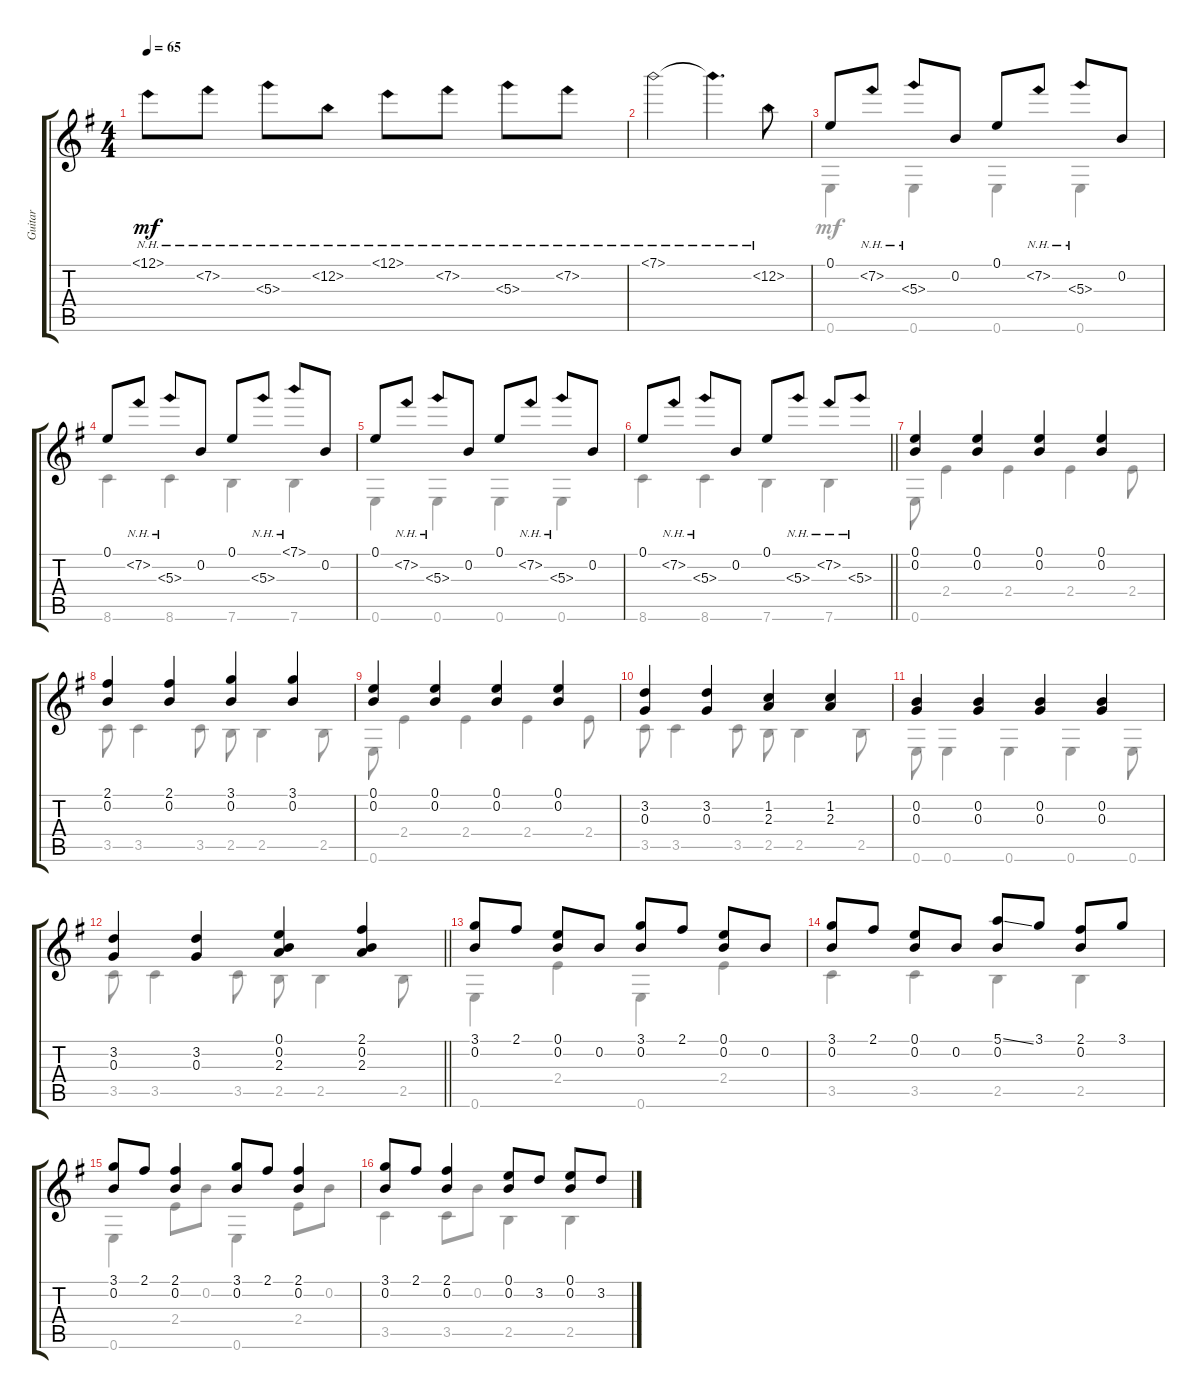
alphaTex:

\track (" Guitar" " Guitar") {instrument acousticguitarsteel}
\staff {score tabs}
\tuning (E4 B3 G3 D3 A2 E2) {hide}
\voice
\ts (4 4)
\tempo 65
\clef g2
\ks eminor
12.1{nh}.8{dy mf instrument acousticguitarsteel} 7.2{nh}.8 5.3{nh}.8 12.2{nh}.8 12.1{nh}.8 7.2{nh}.8 5.3{nh}.8 7.2{nh}.8 |
7.1{nh}.2 7.1{nh t}.4{d} 12.2{nh}.8 |
0.1.8 7.2{nh}.8 5.3{nh}.8 0.2.8 0.1.8 7.2{nh}.8 5.3{nh}.8 0.2.8 |
0.1.8 7.2{nh}.8 5.3{nh}.8 0.2.8 0.1.8 5.3{nh}.8 7.1{nh}.8 0.2.8 |
0.1.8 7.2{nh}.8 5.3{nh}.8 0.2.8 0.1.8 7.2{nh}.8 5.3{nh}.8 0.2.8 |
\barLineRight lightlight
0.1.8 7.2{nh}.8 5.3{nh}.8 0.2.8 0.1.8 5.3{nh}.8 7.2{nh}.8 5.3{nh}.8 |
(0.1 0.2).4 (0.1 0.2).4 (0.1 0.2).4 (0.1 0.2).4 |
(2.1 0.2).4 (2.1 0.2).4 (3.1 0.2).4 (3.1 0.2).4 |
(0.1 0.2).4 (0.1 0.2).4 (0.1 0.2).4 (0.1 0.2).4 |
(3.2 0.3).4 (3.2 0.3).4 (1.2 2.3).4 (1.2 2.3).4 |
(0.2 0.3).4 (0.2 0.3).4 (0.2 0.3).4 (0.2 0.3).4 |
\barLineRight lightlight
(3.2 0.3).4 (3.2 0.3).4 (0.1 0.2 2.3).4 (2.1 0.2 2.3).4 |
(3.1 0.2).8 2.1.8 (0.1 0.2).8 0.2.8 (3.1 0.2).8 2.1.8 (0.1 0.2).8 0.2.8 |
(3.1 0.2).8 2.1.8 (0.1 0.2).8 0.2.8 (5.1{ss} 0.2).8 3.1.8 (2.1 0.2).8 3.1.8 |
(3.1 0.2).8 2.1.8 (2.1 0.2).4 (3.1 0.2).8 2.1.8 (2.1 0.2).4 |
(3.1 0.2).8 2.1.8 (2.1 0.2).4 (0.1 0.2).8 3.2.8 (0.1 0.2).8 3.2.8
\voice
\clef g2
\ottava regular
\simile none
\ks eminor
|
|
0.6.4 0.6.4 0.6.4 0.6.4 |
8.6.4 8.6.4 7.6.4 7.6.4 |
0.6.4 0.6.4 0.6.4 0.6.4 |
\barLineRight lightlight
8.6.4 8.6.4 7.6.4 7.6.4 |
0.6.8 2.4.4 2.4.4 2.4.4 2.4.8 |
3.5.8 3.5.4 3.5.8 2.5.8 2.5.4 2.5.8 |
0.6.8 2.4.4 2.4.4 2.4.4 2.4.8 |
3.5.8 3.5.4 3.5.8 2.5.8 2.5.4 2.5.8 |
0.6.8 0.6.4 0.6.4 0.6.4 0.6.8 |
\barLineRight lightlight
3.5.8 3.5.4 3.5.8 2.5.8 2.5.4 2.5.8 |
0.6.4 2.4.4 0.6.4 2.4.4 |
3.5.4 3.5.4 2.5.4 2.5.4 |
0.6.4 2.4.8 0.2.8 0.6.4 2.4.8 0.2.8 |
3.5.4 3.5.8 0.2.8 2.5.4 2.5.4
